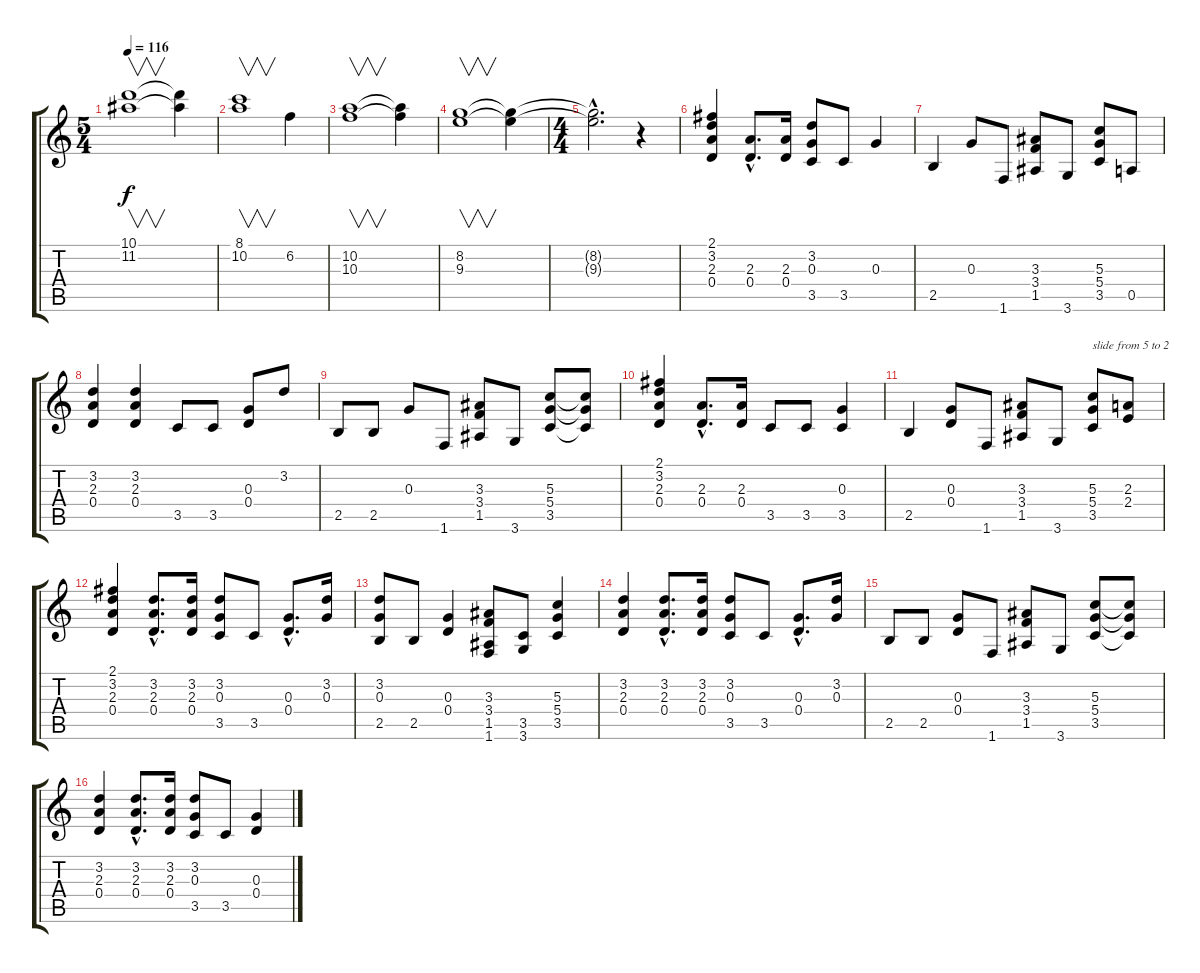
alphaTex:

\track "" {instrument overdrivenguitar}
\staff {score tabs}
\tuning (E4 B3 G3 D3 A2 E2) {hide}
\ts (5 4)
\tempo 116
\clef g2
\ks c
(10.1 11.2).1{v dy f} (10.1{t} 11.2{t}).4 |
(8.1 10.2).1{v} 6.2.4 |
(10.2 10.3).1{v} (10.2{t} 10.3{t}).4 |
(8.2 9.3).1{v} (8.2{t} 9.3{t}).4 |
\ts (4 4)
(8.2{hac t} 9.3{hac t}).2{d} r.4 |
(2.1 3.2 2.3 0.4).4 (2.3{hac} 0.4{hac}).8{d} (2.3 0.4).16 (3.2 0.3 3.5).8 3.5.8 0.3.4 |
2.5.4 0.3.8 1.6.8 (3.3 3.4 1.5).8 3.6.8 (5.3 5.4 3.5).8 0.5.8 |
(3.2 2.3 0.4).4 (3.2 2.3 0.4).4 3.5.8 3.5.8 (0.3 0.4).8 3.2.8 |
2.5.8 2.5.8 0.3.8 1.6.8 (3.3 3.4 1.5).8 3.6.8 (5.3 5.4 3.5).8 (5.3{t} 5.4{t} 3.5{t}).8 |
(2.1 3.2 2.3 0.4).4 (2.3{hac} 0.4{hac}).8{d} (2.3 0.4).16 3.5.8 3.5.8 (0.3 3.5).4 |
2.5.4 (0.3 0.4).8 1.6.8 (3.3 3.4 1.5).8 3.6.8 (5.3 5.4 3.5).8{txt "slide from 5 to 2"} (2.3 2.4).8 |
(2.1 3.2 2.3 0.4).4 (3.2{hac} 2.3{hac} 0.4{hac}).8{d} (3.2 2.3 0.4).16 (3.2 0.3 3.5).8 3.5.8 (0.3{hac} 0.4{hac}).8{d} (3.2 0.3).16 |
(3.2 0.3 2.5).8 2.5.8 (0.3 0.4).4 (3.3 3.4 1.5 1.6).8 (3.5 3.6).8 (5.3 5.4 3.5).4 |
(3.2 2.3 0.4).4 (3.2{hac} 2.3{hac} 0.4{hac}).8{d} (3.2 2.3 0.4).16 (3.2 0.3 3.5).8 3.5.8 (0.3{hac} 0.4{hac}).8{d} (3.2 0.3).16 |
2.5.8 2.5.8 (0.3 0.4).8 1.6.8 (3.3 3.4 1.5).8 3.6.8 (5.3 5.4 3.5).8 (5.3{t} 5.4{t} 3.5{t}).8 |
(3.2 2.3 0.4).4 (3.2{hac} 2.3{hac} 0.4{hac}).8{d} (3.2 2.3 0.4).16 (3.2 0.3 3.5).8 3.5.8 (0.3 0.4).4
